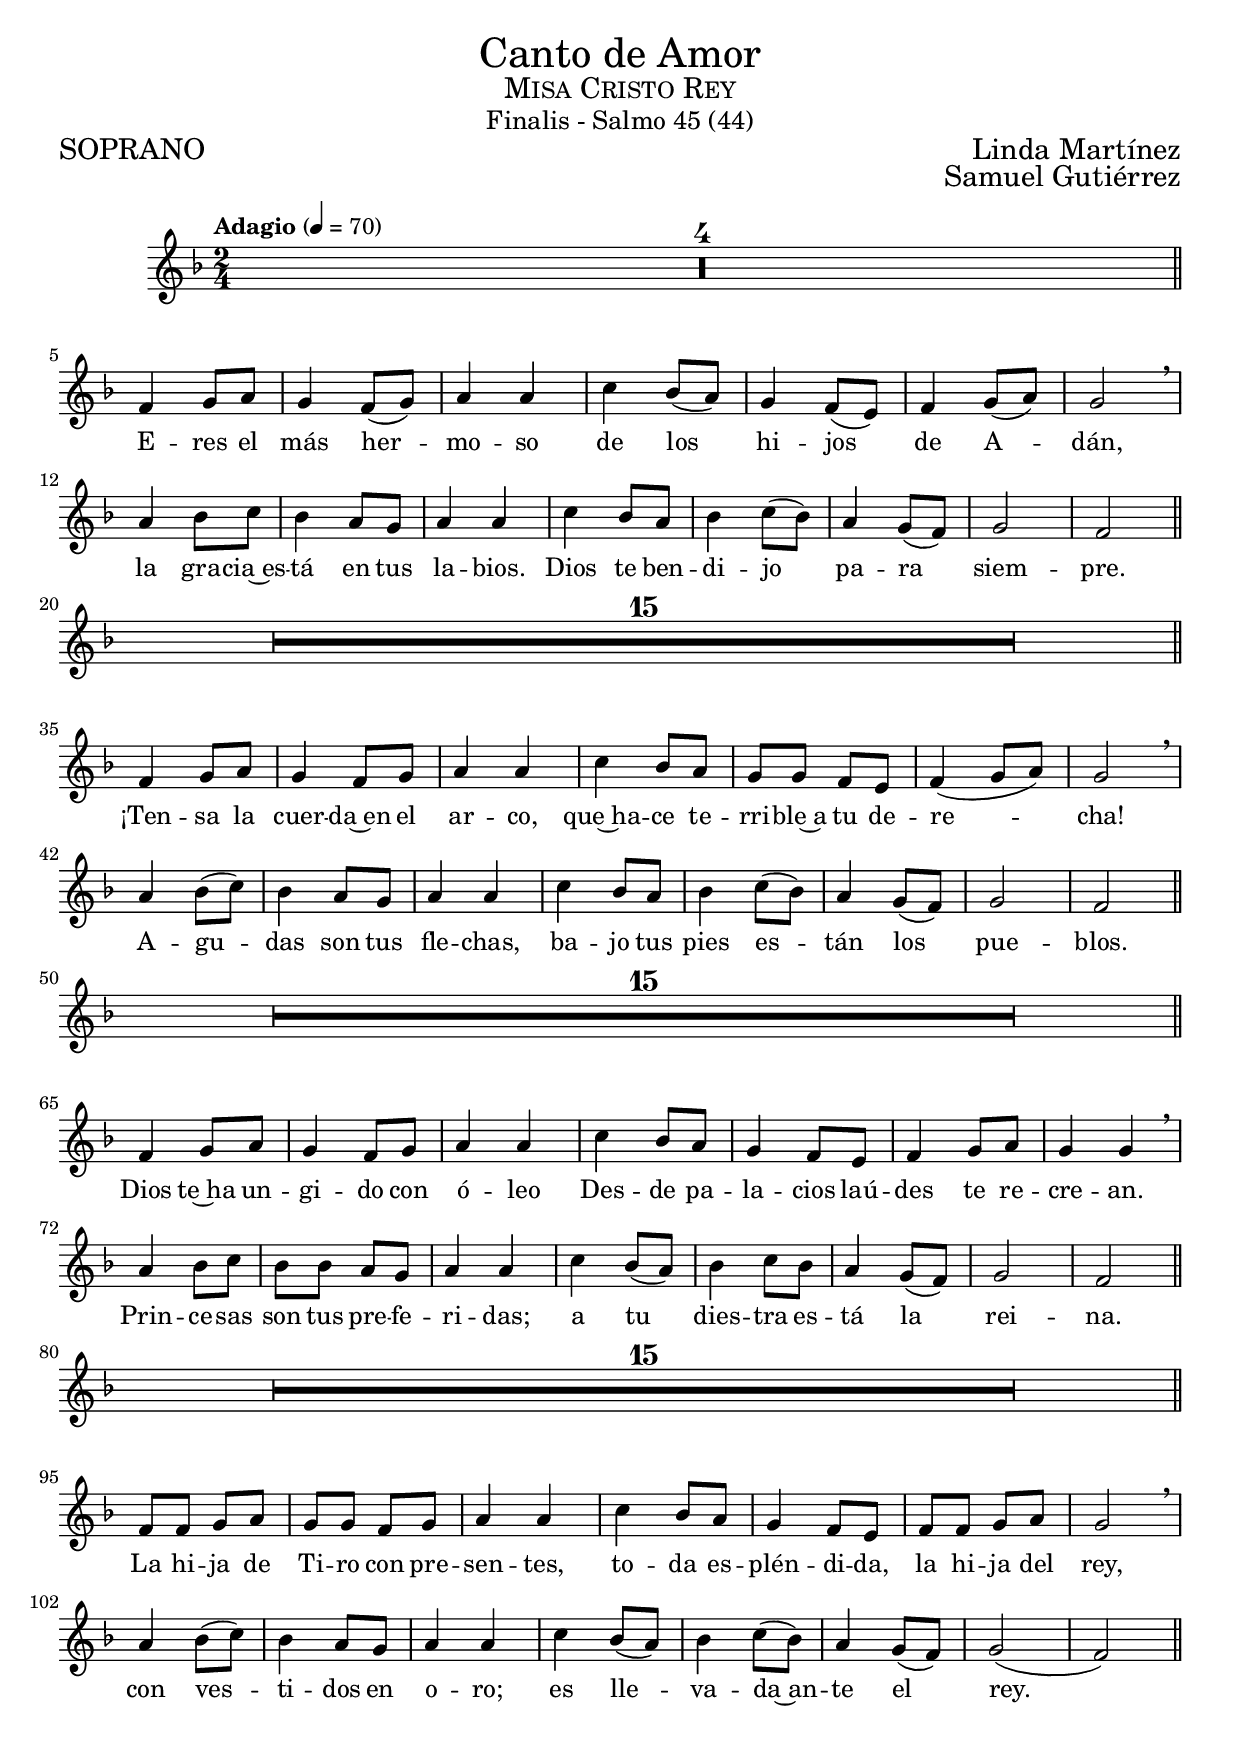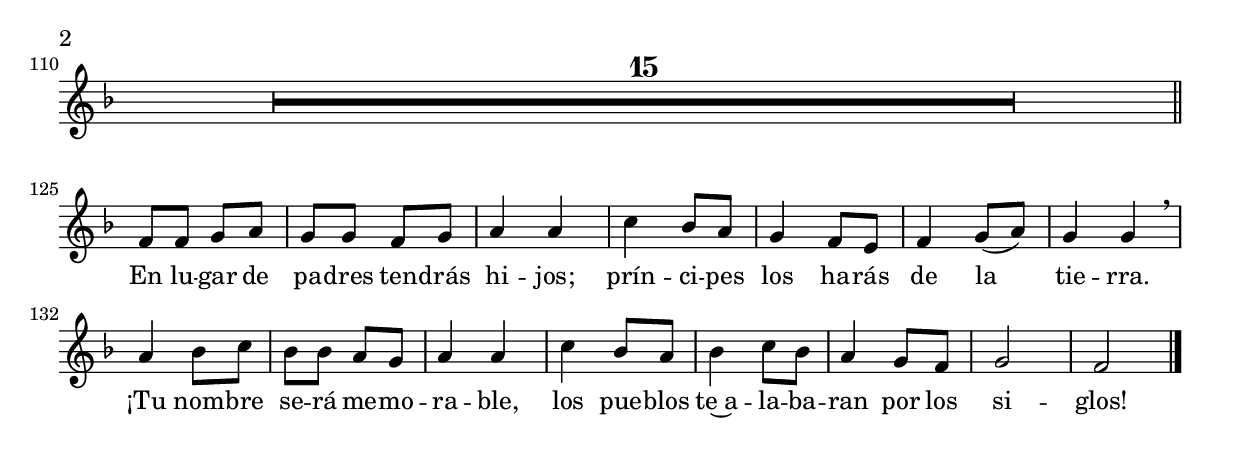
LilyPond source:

%  Canto de amor - Melody inspired by the compositions of Mons Marco Frisina
%  Music and accompaniment by serachsam

\language "espanol"
\version "2.23.2"

% --- Global parameters
particle = 1
jump = \break

% --- Includes
\include "global.ily"
soprano_music = \relative do' {
  \compressEmptyMeasures

  R2*4 | #(if (= particle 1) jump "") % 4
  fa4 sol8 la |
  sol4 fa8( sol) |
  la4 la |
  do4 sib8( la) |
  sol4 fa8( mi) |
  fa4 sol8( la) |
  sol2 \breathe | #(if (= particle 1) jump "") % 11
  la4 sib8 do |
  sib4 la8 sol |
  la4 la |
  do4 sib8 la |
  sib4 do8( sib) |
  la4 sol8( fa) |
  sol2 |
  fa2 | #(if (= particle 1) jump "") % 19
  R2*15 | #(if (= particle 1) jump "") % 34
  fa4 sol8 la |
  sol4 fa8 sol |
  la4 la |
  do4 sib8 la |
  sol8 sol fa8 mi |
  fa4( sol8 la) |
  sol2 \breathe | #(if (= particle 1) jump "") % 41
  la4 sib8( do) |
  sib4 la8 sol |
  la4 la |
  do4 sib8 la |
  sib4 do8( sib) |
  la4 sol8( fa) |
  sol2 |
  fa2 | #(if (= particle 1) jump "") % 49
  R2*15 | #(if (= particle 1) jump "") % 64
  fa4 sol8 la |
  sol4 fa8 sol |
  la4 la |
  do4 sib8 la |
  sol4 fa8 mi |
  fa4 sol8 la |
  sol4 sol \breathe | #(if (= particle 1) jump "") % 71
  la4 sib8 do |
  sib8 sib la8 sol |
  la4 la |
  do4 sib8( la) |
  sib4 do8 sib |
  la4 sol8( fa) |
  sol2 |
  fa2 | #(if (= particle 1) jump "") % 79
  R2*15 | #(if (= particle 1) jump "") % 94
  fa8 fa sol8 la |
  sol8 sol fa8 sol |
  la4 la |
  do4 sib8 la |
  sol4 fa8 mi |
  fa8 fa sol8 la |
  sol2  \breathe | #(if (= particle 1) jump "") % 101
  la4 sib8( do) |
  sib4 la8 sol |
  la4 la |
  do4 sib8( la) |
  sib4 do8( sib) |
  la4 sol8( fa) |
  sol2( |
  fa2) | #(if (= particle 1) jump "") % 109
  R2*15 | #(if (= particle 1) jump "") % 124
  fa8 fa sol8 la |
  sol8 sol fa8 sol |
  la4 la |
  do4 sib8 la |
  sol4 fa8 mi |
  fa4 sol8( la) |
  sol4 sol \breathe | #(if (= particle 1) jump "") % 131
  la4 sib8 do |
  sib8 sib la8 sol |
  la4 la |
  do4 sib8 la |
  sib4 do8 sib |
  la4 sol8 fa |
  sol2 |
  fa2 |
}

soprano_lyrics = \lyricmode {
  E -- res el más her -- mo -- so
  de los hi -- jos de A -- dán,
  la gra -- cia~es -- tá en tus la -- bios.
  Dios te ben -- di -- jo pa -- ra siem -- pre.

  ¡Ten -- sa la cuer -- da~en el ar -- co,
  que~ha -- ce te -- rri -- ble~a tu de -- re -- cha!
  A -- gu -- das son tus fle -- chas,
  ba -- jo tus pies es -- tán los pue -- blos.

  Dios te~ha un -- gi -- do con ó -- leo
  Des -- de pa -- la -- cios laú -- des te re -- cre -- an.
  Prin -- ce -- sas son tus pre -- fe -- ri -- das;
  a tu dies -- tra es -- tá la rei -- na.

  La hi -- ja de Ti -- ro con pre -- sen -- tes,
  to -- da es -- plén -- di -- da, la hi -- ja del rey,
  con ves -- ti -- dos en o -- ro;
  es lle -- va -- da~an -- te el rey.

  En lu -- gar de pa -- dres ten -- drás hi -- jos;
  prín -- ci -- pes los ha -- rás de la tie -- rra.
  ¡Tu nom -- bre se -- rá me -- mo -- ra -- ble,
  los pue -- blos te~a -- la -- ba -- ran por los si -- glos!
}


% --- Global size
% #(set-global-staff-size 20)

% --- Header
\markup { \fill-line { \center-column { \fontsize #5 \title \fontsize #2 \smallCaps \subtitle \fontsize #1 \subsubtitle } } }
\markup { \fill-line { \fontsize #2 "SOPRANO" \right-column { \fontsize #2 \autor } } }
\markup { \fill-line { " " \right-column { \fontsize #2 \arranger } } }
\markup { \fill-line { " " \right-column { \fontsize #2 \other } } }
\header {
  dedication = \dedication
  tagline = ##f
  breakbefore = ##t
}

% --- Music

% --- Harmony

% --- Sheet
\score {
  <<
    \new Staff { <<
      \set Staff.midiInstrument = #"choir aahs"
      \new Voice = "soprano" { << \global \soprano_music >> }
      \new Lyrics \lyricsto "soprano" { \soprano_lyrics }
    >> }
  >>
  \midi { }
  \layout { }
}

% --- Paper
\paper{
  #(set-default-paper-size "letter")
}
